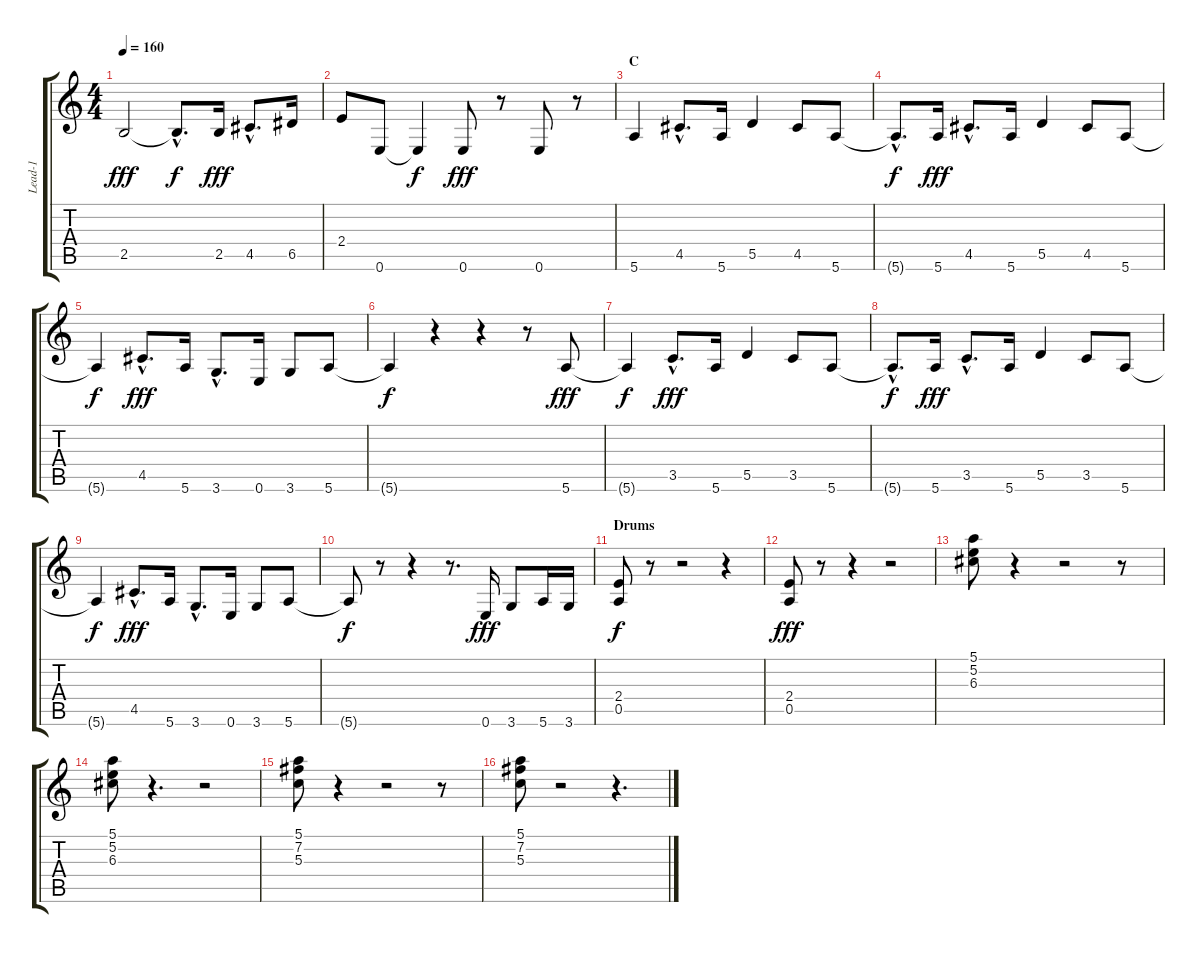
\track ("Lead-1" "Lead-1") {instrument electricguitarclean}
\staff {score tabs}
\tuning (E4 B3 G3 D3 A2 E2) {hide}
\ts (4 4)
\tempo 160
\clef g2
\ks c
2.5.2{dy fff} 2.5{hac t}.8{d dy f} 2.5.16{dy fff} 4.5{hac}.8{d} 6.5.16 |
2.4.8 0.6.8 0.6{t}.4{dy f} 0.6.8{dy fff} r.8 0.6.8 r.8 |
\section ("" "C")
5.6.4 4.5{hac}.8{d} 5.6.16 5.5.4 4.5.8 5.6.8 |
5.6{hac t}.8{d dy f} 5.6.16{dy fff} 4.5{hac}.8{d} 5.6.16 5.5.4 4.5.8 5.6.8 |
5.6{t}.4{dy f} 4.5{hac}.8{d dy fff} 5.6.16 3.6{hac}.8{d} 0.6.16 3.6.8 5.6.8 |
5.6{t}.4{dy f} r.4 r.4 r.8 5.6.8{dy fff} |
5.6{t}.4{dy f} 3.5{hac}.8{d dy fff} 5.6.16 5.5.4 3.5.8 5.6.8 |
5.6{hac t}.8{d dy f} 5.6.16{dy fff} 3.5{hac}.8{d} 5.6.16 5.5.4 3.5.8 5.6.8 |
5.6{t}.4{dy f} 4.5{hac}.8{d dy fff} 5.6.16 3.6{hac}.8{d} 0.6.16 3.6.8 5.6.8 |
5.6{t}.8{dy f} r.8 r.4 r.8{d} 0.6.16{dy fff} 3.6.8 5.6.16 3.6.16 |
\section ("" "Drums")
(2.4 0.5).8{dy f} r.8 r.2 r.4 |
(2.4 0.5).8{dy fff} r.8 r.4 r.2 |
(5.1 5.2 6.3).8{instrument electricbasspick} r.4 r.2 r.8 |
(5.1 5.2 6.3).8 r.4{d} r.2 |
(5.1 7.2 5.3).8 r.4 r.2 r.8 |
(5.1 7.2 5.3).8 r.2 r.4{d}
